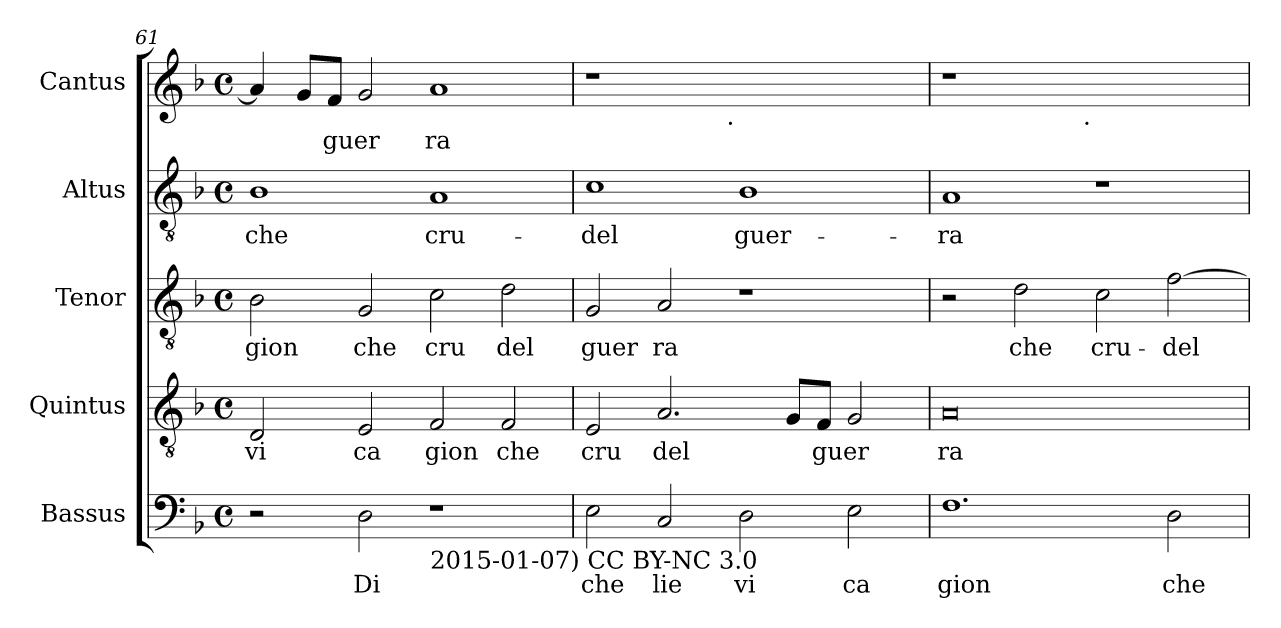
**kern	**text	**kern	**text	**kern	**text	**kern	**text	**kern	**text
*part5	*part5	*part4	*part4	*part3	*part3	*part2	*part2	*part1	*part1
*staff5	*staff5	*staff4	*staff4	*staff3	*staff3	*staff2	*staff2	*staff1	*staff1
*I"Bassus	*	*I"Quintus	*	*I"Tenor	*	*I"Altus	*	*I"Cantus	*
*clefF4	*	*clefGv2	*	*clefGv2	*	*clefGv2	*	*clefG2	*
*k[b-]	*	*k[b-]	*	*k[b-]	*	*k[b-]	*	*k[b-]	*
*F:	*	*F:	*	*F:	*	*F:	*	*F:	*
*M4/4	*	*M4/4	*	*M4/4	*	*M4/4	*	*M4/4	*
*met(c)	*	*met(c)	*	*met(c)	*	*met(c)	*	*met(c)	*
=61	=61	=61	=61	=61	=61	=61	=61	=61	=61
!	!	!	!LO:LY:b:cj	!	!LO:LY:b:cj	!	!LO:LY:b:cj	!	!LO:LY:b:cj
2r	.	2D/	vi	2B-\	gion	1B-	che	4a/]	.
!	!	!	!	!	!	!	!	!	!LO:LY:b:cj
.	.	.	.	.	.	.	.	8g/L	.
!	!	!	!	!	!	!	!	!	!LO:LY:b:cj
.	.	.	.	.	.	.	.	8f/J	guer
!	!LO:LY:b:cj	!	!LO:LY:b:cj	!	!LO:LY:b:cj	!	!	!	!LO:LY:b:cj
2D\	Di	2E/	ca	2G/	che	.	.	2g/	.
!LO:TX:b:t=2015-01-07) CC BY-NC 3.0	!	!	!	!	!	!	!	!	!
!	!	!	!LO:LY:b:cj	!	!LO:LY:b:cj	!	!LO:LY:b:cj	!	!LO:LY:b:cj
1r	.	2F/	gion	2c\	cru	1A	cru-	1a	ra
!	!	!	!LO:LY:b:cj	!	!LO:LY:b:cj	!	!	!	!
.	.	2F/	che	2d\	del	.	.	.	.
=62	=62	=62	=62	=62	=62	=62	=62	=62	=62
!	!LO:LY:b:cj	!	!LO:LY:b:cj	!	!LO:LY:b:cj	!	!LO:LY:b:cj	!	!
*	*	*	*	*	*	*	*	*^	*
2E\	che	2E/	cru	2G/	guer	1c	-del	1r	2ryy	.
!	!LO:LY:b:cj	!	!LO:LY:b:cj	!	!LO:LY:b:cj	!	!	!	!	!
2C/	lie	2.A/	del	2A/	ra	.	.	.	4...ryy	.
!	!	!	!	!	!	!	!	!	!LO:TX:b:t=.	!
.	.	.	.	.	.	.	.	.	1ryy	.
!	!LO:LY:b:cj	!	!	!	!	!	!LO:LY:b:cj	!	!	!
2D\	vi	.	.	1r	.	1B-	guer-	1ryy	.	.
!	!	!	!LO:LY:b:cj	!	!	!	!	!	!	!
.	.	8G/L	.	.	.	.	.	.	.	.
!	!	!	!LO:LY:b:cj	!	!	!	!	!	!	!
.	.	8F/J	guer	.	.	.	.	.	.	.
!	!LO:LY:b:cj	!	!LO:LY:b:cj	!	!	!	!	!	!	!
2E\	ca	2G/	.	.	.	.	.	.	.	.
.	.	.	.	.	.	.	.	.	32ryy	.
!!LO:PB:g=z	!!
=63	=63	=63	=63	=63	=63	=63	=63	=63	=63	=63
!	!LO:LY:b:cj	!	!LO:LY:b:cj	!	!	!	!LO:LY:b:cj	!	!	!
1.F	gion	0A	ra	2r	.	1A	-ra	1r	2ryy	.
!	!	!	!	!	!LO:LY:b:cj	!	!	!	!	!
.	.	.	.	2d\	che	.	.	.	4...ryy	.
!	!	!	!	!	!	!	!	!	!LO:TX:b:t=.	!
.	.	.	.	.	.	.	.	.	1ryy	.
!	!	!	!	!	!LO:LY:b:cj	!	!	!	!	!
.	.	.	.	2c\	cru-	1r	.	1ryy	.	.
!	!LO:LY:b:cj	!	!	!	!LO:LY:b:cj	!	!	!	!	!
2D\	che	.	.	[>2f\	-del	.	.	.	.	.
.	.	.	.	.	.	.	.	.	32ryy	.
*	*	*	*	*	*	*	*	*v	*v	*
=	=	=	=	=	=	=	=	=	=
*-	*-	*-	*-	*-	*-	*-	*-	*-	*-
